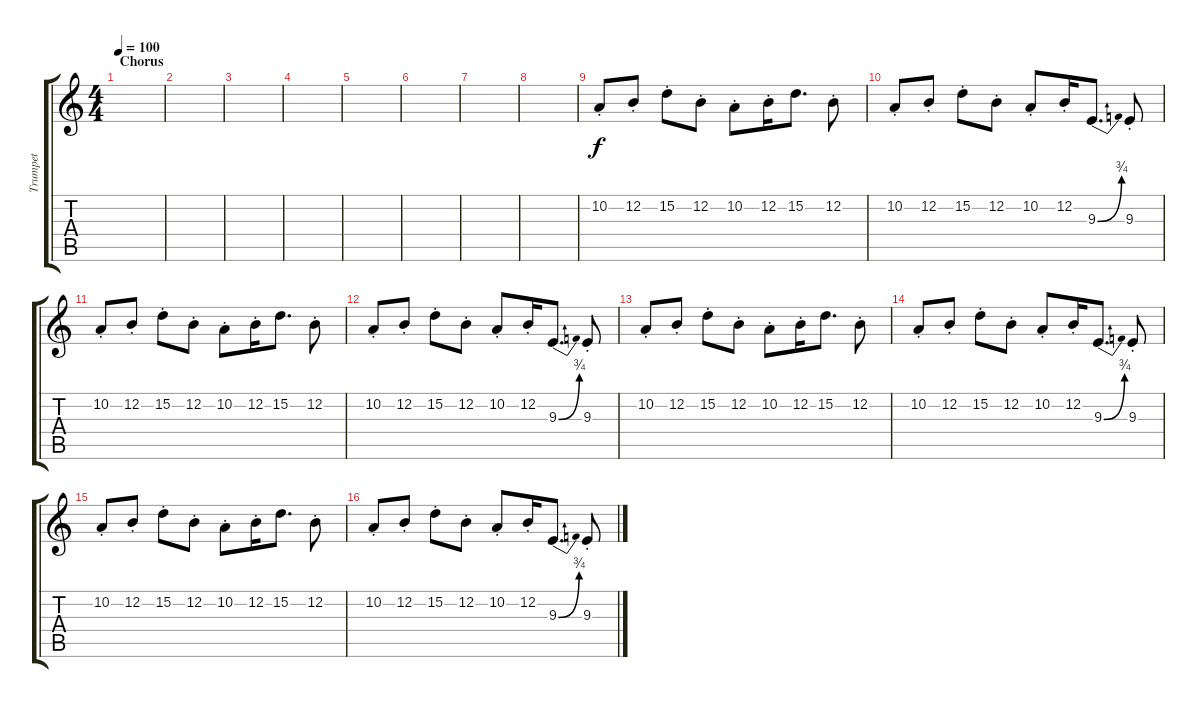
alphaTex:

\track ("Trumpet" "Trumpet") {instrument trumpet}
\staff {score tabs}
\tuning (E4 B3 G3 D3 A2 E2) {hide}
\ts (4 4)
\section ("" "Chorus")
\tempo 100
\clef g2
\ks c
|
|
|
|
|
|
|
|
10.2{st}.8 12.2{st}.8 15.2{st}.8 12.2{st}.8 10.2{st}.8 12.2{st}.16 15.2.8{d} 12.2{st}.8 |
10.2{st}.8 12.2{st}.8 15.2{st}.8 12.2{st}.8 10.2{st}.8 12.2{st}.16 9.3{be (bend 0 0 60 3)}.8{d} 9.3{st}.8 |
10.2{st}.8 12.2{st}.8 15.2{st}.8 12.2{st}.8 10.2{st}.8 12.2{st}.16 15.2.8{d} 12.2{st}.8 |
10.2{st}.8 12.2{st}.8 15.2{st}.8 12.2{st}.8 10.2{st}.8 12.2{st}.16 9.3{be (bend 0 0 60 3)}.8{d} 9.3{st}.8 |
10.2{st}.8 12.2{st}.8 15.2{st}.8 12.2{st}.8 10.2{st}.8 12.2{st}.16 15.2.8{d} 12.2{st}.8 |
10.2{st}.8 12.2{st}.8 15.2{st}.8 12.2{st}.8 10.2{st}.8 12.2{st}.16 9.3{be (bend 0 0 60 3)}.8{d} 9.3{st}.8 |
10.2{st}.8 12.2{st}.8 15.2{st}.8 12.2{st}.8 10.2{st}.8 12.2{st}.16 15.2.8{d} 12.2{st}.8 |
10.2{st}.8 12.2{st}.8 15.2{st}.8 12.2{st}.8 10.2{st}.8 12.2{st}.16 9.3{be (bend 0 0 60 3)}.8{d} 9.3{st}.8
